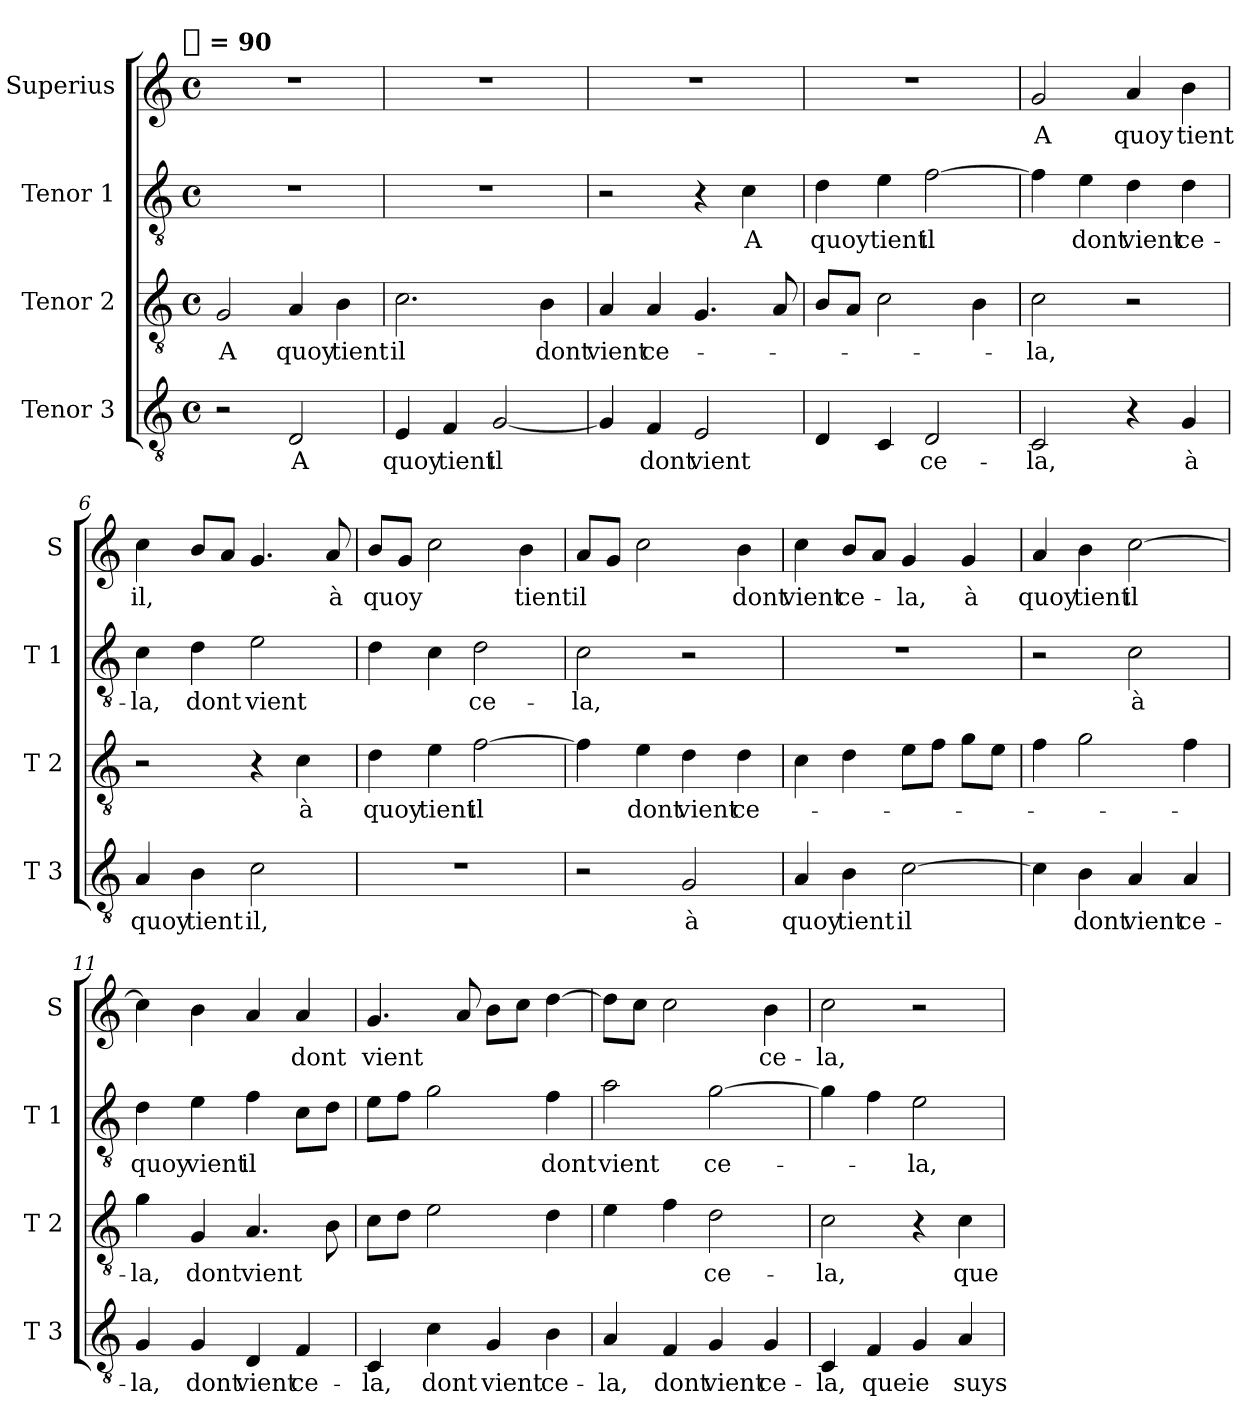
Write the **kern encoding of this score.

**kern	**text	**kern	**text	**kern	**text	**kern	**text
*part4	*part4	*part3	*part3	*part2	*part2	*part1	*part1
*staff4	*staff4	*staff3	*staff3	*staff2	*staff2	*staff1	*staff1
*I"Tenor 3	*	*I"Tenor 2	*	*I"Tenor 1	*	*I"Superius	*
*I'T 3	*	*I'T 2	*	*I'T 1	*	*I'S	*
*clefGv2	*	*clefGv2	*	*clefGv2	*	*clefG2	*
!!LO:TX:omd:t=[quarter] = 90
*M4/4	*	*M4/4	*	*M4/4	*	*M4/4	*
*met(c)	*	*met(c)	*	*met(c)	*	*met(c)	*
*MM90	*	*MM90	*	*MM90	*	*MM90	*
=1	=1	=1	=1	=1	=1	=1	=1
!	!	!	!LO:LY:b	!	!	!	!
2r	.	2G/	A	1r	.	1r	.
!	!LO:LY:b	!	!LO:LY:b	!	!	!	!
2D/	A	4A/	quoy	.	.	.	.
!	!	!	!LO:LY:b	!	!	!	!
.	.	4B\	tient	.	.	.	.
=2	=2	=2	=2	=2	=2	=2	=2
!	!LO:LY:b	!	!LO:LY:b	!	!	!	!
4E/	quoy	2.c\	il	1r	.	1r	.
!	!LO:LY:b	!	!	!	!	!	!
4F/	tient	.	.	.	.	.	.
!	!LO:LY:b	!	!	!	!	!	!
[2G/	il	.	.	.	.	.	.
!	!	!	!LO:LY:b	!	!	!	!
.	.	4B\	dont	.	.	.	.
=3	=3	=3	=3	=3	=3	=3	=3
!	!	!	!LO:LY:b	!	!	!	!
4G/]	.	4A/	vient	2r	.	1r	.
!	!LO:LY:b	!	!LO:LY:b	!	!	!	!
4F/	dont	4A/	ce-	.	.	.	.
!	!LO:LY:b	!	!	!	!	!	!
2E/	vient	4.G/	.	4r	.	.	.
!	!	!	!	!	!LO:LY:b	!	!
.	.	.	.	4c\	A	.	.
.	.	8A/	.	.	.	.	.
=4	=4	=4	=4	=4	=4	=4	=4
!	!	!	!	!	!LO:LY:b	!	!
4D/	.	8BL	.	4d\	quoy	1r	.
.	.	8AJ	.	.	.	.	.
!	!	!	!	!	!LO:LY:b	!	!
4C/	.	2c\	.	4e\	tient	.	.
!	!LO:LY:b	!	!	!	!LO:LY:b	!	!
2D/	ce-	.	.	[2f\	il	.	.
.	.	4B\	.	.	.	.	.
=5	=5	=5	=5	=5	=5	=5	=5
!	!LO:LY:b	!	!LO:LY:b	!	!	!	!LO:LY:b
2C/	-la,	2c\	-la,	4f\]	.	2g/	A
!	!	!	!	!	!LO:LY:b	!	!
.	.	.	.	4e\	dont	.	.
!	!	!	!	!	!LO:LY:b	!	!LO:LY:b
4r	.	2r	.	4d\	vient	4a/	quoy
!	!LO:LY:b	!	!	!	!LO:LY:b	!	!LO:LY:b
4G/	à	.	.	4d\	ce-	4b\	tient
!!LO:LB:g=z
=6	=6	=6	=6	=6	=6	=6	=6
!	!LO:LY:b	!	!	!	!LO:LY:b	!	!LO:LY:b
4A/	quoy	2r	.	4c\	-la,	4cc\	il,
!	!LO:LY:b	!	!	!	!LO:LY:b	!	!
4B\	tient	.	.	4d\	dont	8bL	.
.	.	.	.	.	.	8aJ	.
!	!LO:LY:b	!	!	!	!LO:LY:b	!	!
2c\	il,	4r	.	2e\	vient	4.g/	.
!	!	!	!LO:LY:b	!	!	!	!
.	.	4c\	à	.	.	.	.
!	!	!	!	!	!	!	!LO:LY:b
.	.	.	.	.	.	8a/	à
=7	=7	=7	=7	=7	=7	=7	=7
!	!	!	!LO:LY:b	!	!	!	!LO:LY:b
1r	.	4d\	quoy	4d\	.	8bL	quoy
.	.	.	.	.	.	8gJ	.
!	!	!	!LO:LY:b	!	!	!	!
.	.	4e\	tient	4c\	.	2cc\	.
!	!	!	!LO:LY:b	!	!LO:LY:b	!	!
.	.	[2f\	il	2d\	ce-	.	.
!	!	!	!	!	!	!	!LO:LY:b
.	.	.	.	.	.	4b\	tient
=8	=8	=8	=8	=8	=8	=8	=8
!	!	!	!	!	!LO:LY:b	!	!LO:LY:b
2r	.	4f\]	.	2c\	-la,	8aL	il
.	.	.	.	.	.	8gJ	.
!	!	!	!LO:LY:b	!	!	!	!
.	.	4e\	dont	.	.	2cc\	.
!	!LO:LY:b	!	!LO:LY:b	!	!	!	!
2G/	à	4d\	vient	2r	.	.	.
!	!	!	!LO:LY:b	!	!	!	!LO:LY:b
.	.	4d\	ce-	.	.	4b\	dont
=9	=9	=9	=9	=9	=9	=9	=9
!	!LO:LY:b	!	!	!	!	!	!LO:LY:b
4A/	quoy	4c\	.	1r	.	4cc\	vient
!	!LO:LY:b	!	!	!	!	!	!LO:LY:b
4B\	tient	4d\	.	.	.	8bL	ce-
.	.	.	.	.	.	8aJ	.
!	!LO:LY:b	!	!	!	!	!	!LO:LY:b
[2c\	il	8eL	.	.	.	4g/	-la,
.	.	8fJ	.	.	.	.	.
!	!	!	!	!	!	!	!LO:LY:b
.	.	8gL	.	.	.	4g/	à
.	.	8eJ	.	.	.	.	.
=10	=10	=10	=10	=10	=10	=10	=10
!	!	!	!	!	!	!	!LO:LY:b
4c\]	.	4f\	.	2r	.	4a/	quoy
!	!LO:LY:b	!	!	!	!	!	!LO:LY:b
4B\	dont	2g\	.	.	.	4b\	tient
!	!LO:LY:b	!	!	!	!LO:LY:b	!	!LO:LY:b
4A/	vient	.	.	2c\	à	[2cc\	il
!	!LO:LY:b	!	!	!	!	!	!
4A/	ce-	4f\	.	.	.	.	.
!!LO:LB:g=z
=11	=11	=11	=11	=11	=11	=11	=11
!	!LO:LY:b	!	!LO:LY:b	!	!LO:LY:b	!	!
4G/	-la,	4g\	-la,	4d\	quoy	4cc\]	.
!	!LO:LY:b	!	!LO:LY:b	!	!LO:LY:b	!	!
4G/	dont	4G/	dont	4e\	vient	4b\	.
!	!LO:LY:b	!	!LO:LY:b	!	!LO:LY:b	!	!
4D/	vient	4.A/	vient	4f\	il	4a/	.
!	!LO:LY:b	!	!	!	!	!	!LO:LY:b
4F/	ce-	.	.	8cL	.	4a/	dont
.	.	8B\	.	8dJ	.	.	.
=12	=12	=12	=12	=12	=12	=12	=12
!	!LO:LY:b	!	!	!	!	!	!LO:LY:b
4C/	-la,	8cL	.	8eL	.	4.g/	vient
.	.	8dJ	.	8fJ	.	.	.
!	!LO:LY:b	!	!	!	!	!	!
4c\	dont	2e\	.	2g\	.	.	.
.	.	.	.	.	.	8a/	.
!	!LO:LY:b	!	!	!	!	!	!
4G/	vient	.	.	.	.	8bL	.
.	.	.	.	.	.	8ccJ	.
!	!LO:LY:b	!	!	!	!LO:LY:b	!	!
4B\	ce-	4d\	.	4f\	dont	[4dd\	.
=13	=13	=13	=13	=13	=13	=13	=13
!	!LO:LY:b	!	!	!	!LO:LY:b	!	!
4A/	-la,	4e\	.	2a\	vient	8ddL]	.
.	.	.	.	.	.	8ccJ	.
!	!LO:LY:b	!	!	!	!	!	!
4F/	dont	4f\	.	.	.	2cc\	.
!	!LO:LY:b	!	!LO:LY:b	!	!LO:LY:b	!	!
4G/	vient	2d\	ce-	[2g\	ce-	.	.
!	!LO:LY:b	!	!	!	!	!	!LO:LY:b
4G/	ce-	.	.	.	.	4b\	ce-
=14	=14	=14	=14	=14	=14	=14	=14
!	!LO:LY:b	!	!LO:LY:b	!	!	!	!LO:LY:b
4C/	-la,	2c\	-la,	4g\]	.	2cc\	-la,
!	!LO:LY:b	!	!	!	!	!	!
4F/	que	.	.	4f\	.	.	.
!	!LO:LY:b	!	!	!	!LO:LY:b	!	!
4G/	ie	4r	.	2e\	-la,	2r	.
!	!LO:LY:b	!	!LO:LY:b	!	!	!	!
4A/	suys	4c\	que	.	.	.	.
=	=	=	=	=	=	=	=
*-	*-	*-	*-	*-	*-	*-	*-
